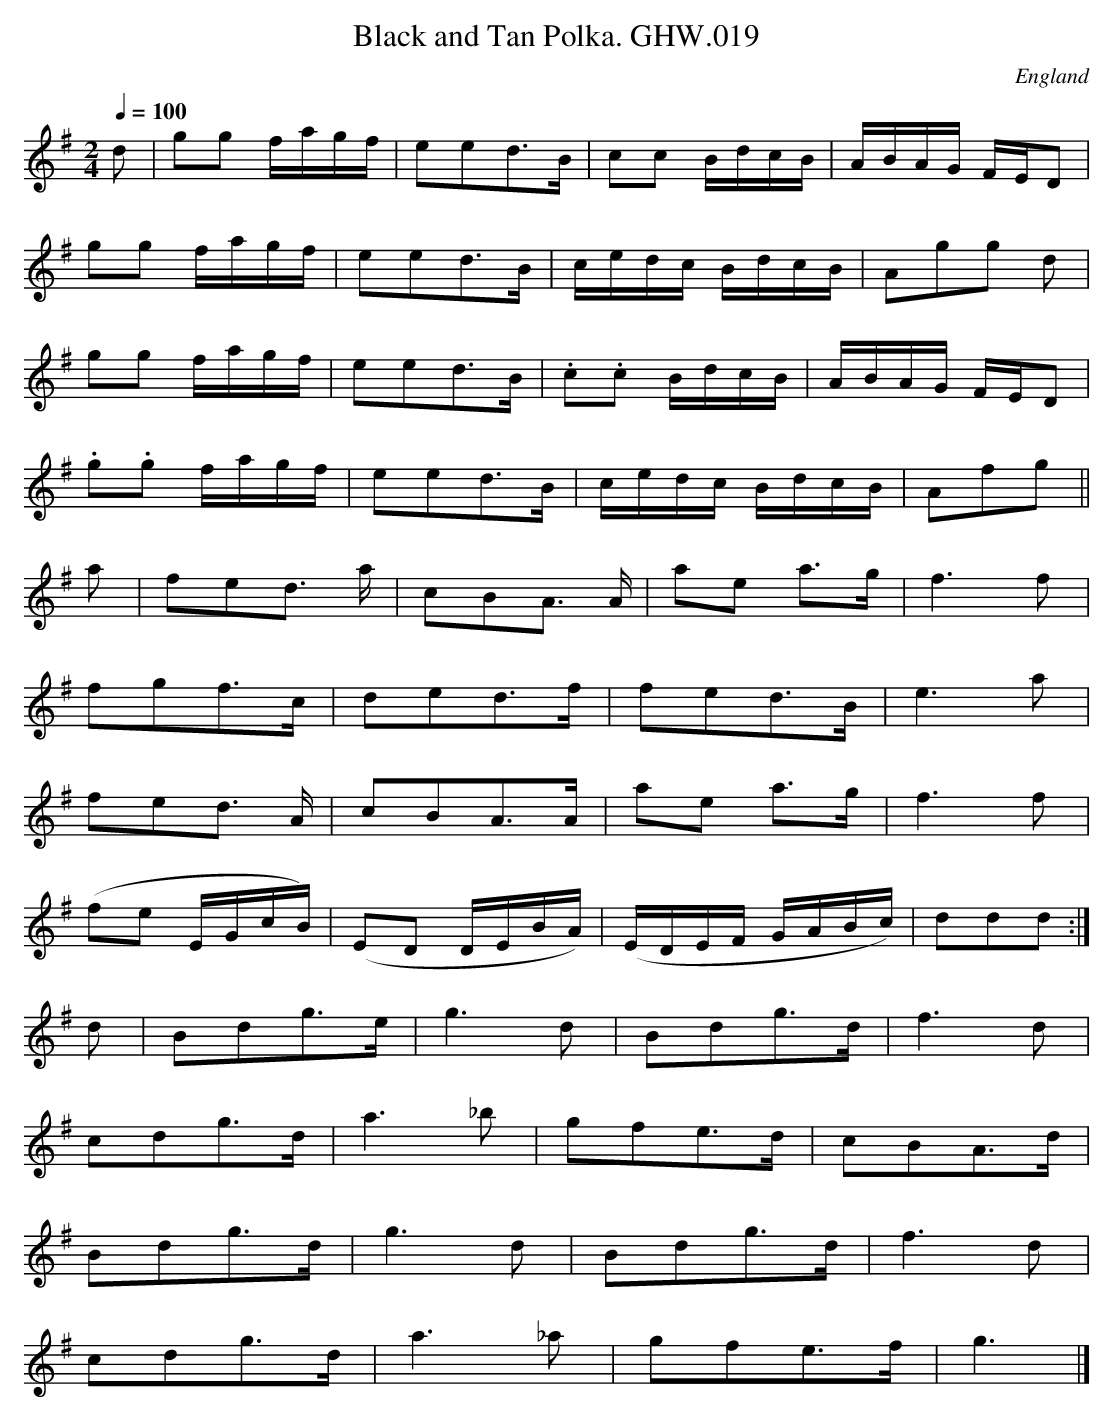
X:1
T:Black and Tan Polka. GHW.019
L:1/16
M:2/4
O:England
Q:1/4=100
K:G
d2|g2g2 fagf|e2e2d3B|c2c2 BdcB|ABAG FED2|!
g2g2 fagf|e2e2d3B|cedc BdcB|A2g2g2 d2|!
g2g2 fagf|e2e2d3B|.c2.c2 BdcB|ABAG FED2|!
.g2.g2 fagf|e2e2d3B|cedc BdcB|A2f2g2||!
a2|f2e2d3 a|c2B2A3 A|a2e2 a3g|f6 f2|!
f2g2f3c|d2e2d3f|f2e2d3B|e6 a2|!
f2e2d3 A|c2B2A3A|a2e2 a3g|f6 f2|!
(f2e2 EGcB)|(E2D2 DEBA)|(EDEF GABc)|d2d2d2:|!
d2|B2d2g3e|g6 d2|B2d2g3d|f6 d2|!
c2d2g3d|a6 _b2|g2f2e3d|c2B2A3d|!
B2d2g3d|g6 d2|B2d2g3d|f6 d2|!
c2d2g3d|a6 _a2|g2f2e3f|g6|]
